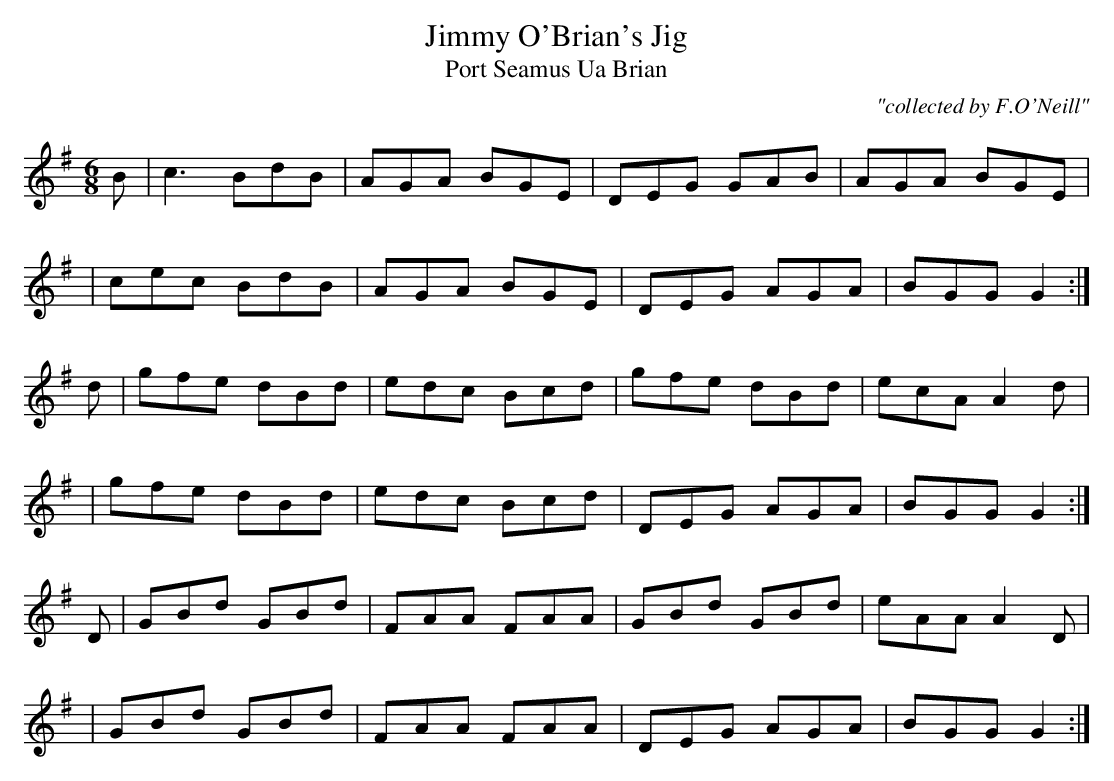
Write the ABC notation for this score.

X:1
T: Jimmy O'Brian's Jig
T: Port Seamus Ua Brian
C: "collected by F.O'Neill"
M: 6/8
K: G
B|c3 BdB|AGA BGE|DEG GAB|AGA BGE|
|cec BdB|AGA BGE|DEG AGA|BGG G2:|
d|gfe dBd|edc Bcd|gfe dBd|ecA A2 d|
|gfe dBd|edc Bcd|DEG AGA|BGG G2:|
D|GBd GBd|FAA FAA|GBd GBd|eAA A2 D|
|GBd GBd|FAA FAA|DEG AGA|BGG G2:|
